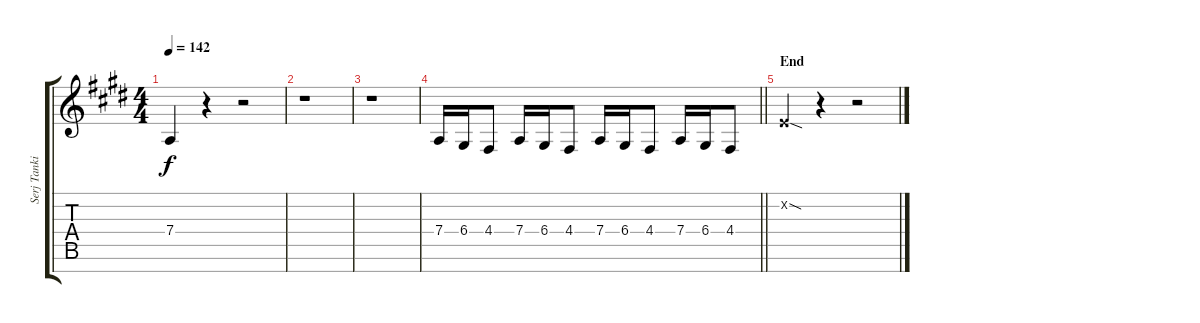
\track ("Serj Tankian [Vocals]" "Serj Tanki") {instrument clarinet}
\staff {score tabs}
\tuning (E4 B3 G3 D3 A2 E2 B1) {hide}
\ts (4 4)
\tempo 142
\clef g2
\ks c#minor
7.4.4{dy f} r.4 r.2 |
r.1 |
r.1 |
\barLineRight lightlight
7.4.16 6.4.16 4.4.8 7.4.16 6.4.16 4.4.8 7.4.16 6.4.16 4.4.8 7.4.16 6.4.16 4.4.8 |
\section ("" "End")
5.2{sod x}.4 r.4 r.2
